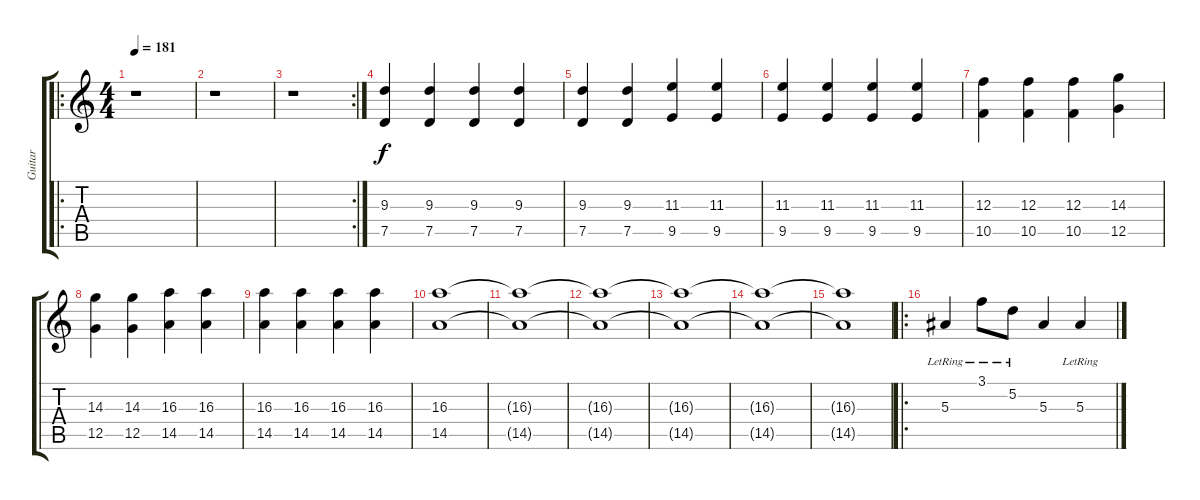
\track ("Guitar " "Guitar ") {instrument overdrivenguitar}
\staff {score tabs}
\tuning (D4 A3 F3 C3 G2 D2) {hide}
\ro
\ts (4 4)
\tempo 181
\clef g2
\ks c
r.1{dy f} |
r.1 |
\rc 2
r.1 |
(9.3 7.5).4 (9.3 7.5).4 (9.3 7.5).4 (9.3 7.5).4 |
(9.3 7.5).4 (9.3 7.5).4 (11.3 9.5).4 (11.3 9.5).4 |
(11.3 9.5).4 (11.3 9.5).4 (11.3 9.5).4 (11.3 9.5).4 |
(12.3 10.5).4 (12.3 10.5).4 (12.3 10.5).4 (14.3 12.5).4 |
(14.3 12.5).4 (14.3 12.5).4 (16.3 14.5).4 (16.3 14.5).4 |
(16.3 14.5).4 (16.3 14.5).4 (16.3 14.5).4 (16.3 14.5).4 |
(16.3 14.5).1{volume 7} |
(16.3{t} 14.5{t}).1 |
(16.3{t} 14.5{t}).1 |
(16.3{t} 14.5{t}).1 |
(16.3{t} 14.5{t}).1 |
(16.3{t} 14.5{t}).1 |
\ro
5.3{lr}.4{volume 12 instrument electricguitarjazz} 3.1{lr}.8 5.2{lr}.8 5.3.4 5.3{lr}.4
